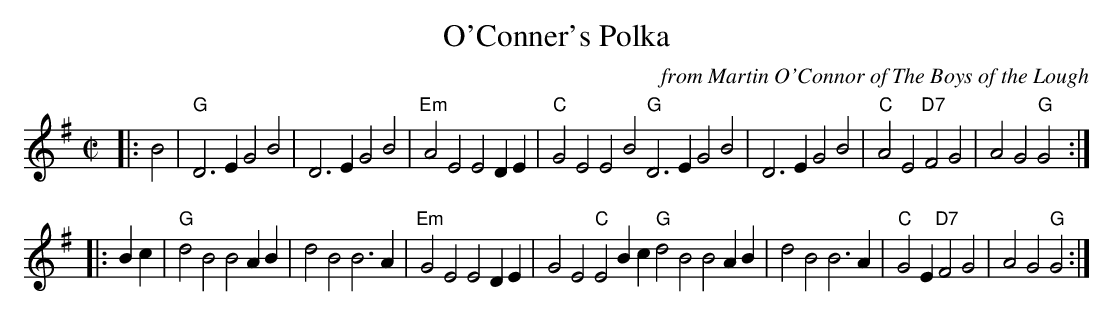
X:1
T: O'Conner's Polka
O: from Martin O'Connor of The Boys of the Lough
L: 1/4
M: C|
K: G
|:   B2 \
| "G"D3E  G2B2 | D3E G2B2 |"Em"A2E2     E2DE |"C"G2E2    E2B2 \
  "G"D3E  G2B2 | D3E G2B2 | "C"A2E2 "D7"F2G2 |   A2G2 "G"G2  :|
|:   Bc \
| "G"d2B2 B2AB | d2B2 B3A |"Em"G2E2     E2DE |   G2E2 "C"E2Bc \
  "G"d2B2 B2AB | d2B2 B3A | "C"G2E  "D7"F2G2 |   A2G2 "G"G2  :|
